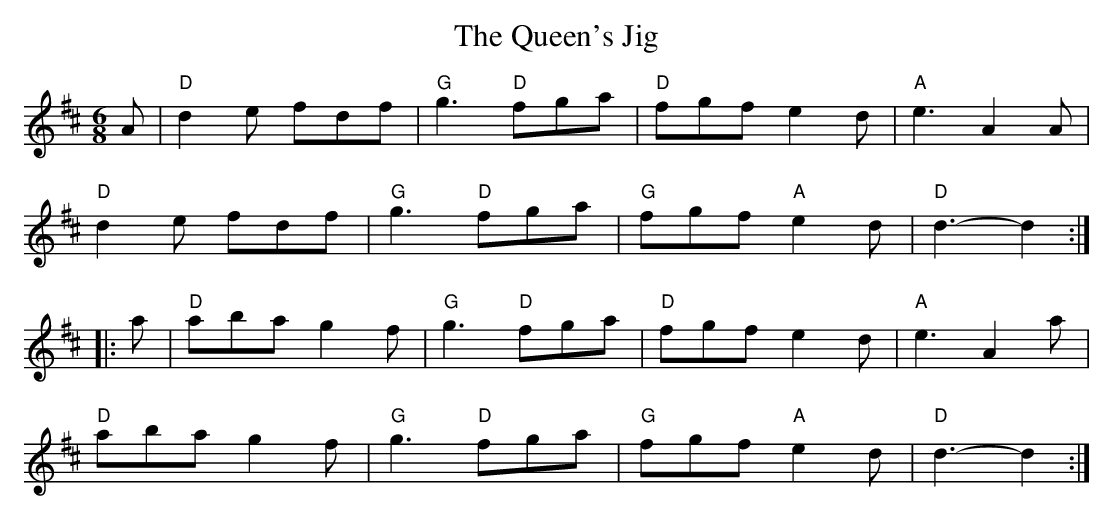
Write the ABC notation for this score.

X:1
T:Queen's Jig, The
M:6/8
K:D
A|"D"d2e fdf|"G"g3 "D"fga|"D"fgf e2d|"A"e3 A2A|
"D"d2e fdf|"G"g3 "D"fga|"G"fgf "A"e2d|"D"d3 -d2:|
|:a|"D"aba g2f|"G"g3 "D"fga|"D"fgf e2d|"A"e3 A2a|
"D"aba g2f|"G"g3 "D"fga|"G"fgf "A"e2d|"D"d3 -d2:|
